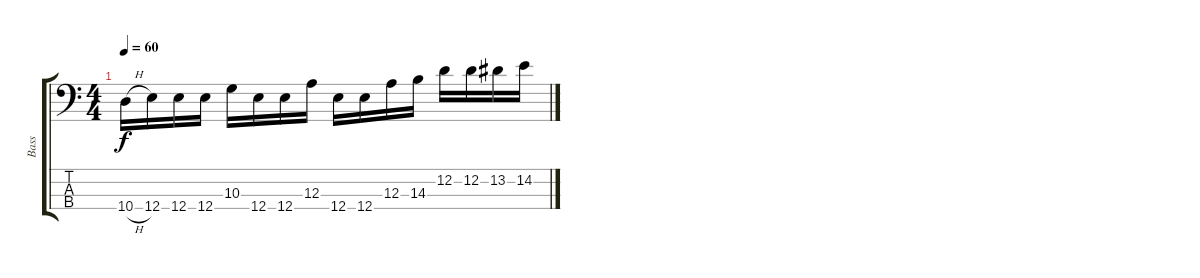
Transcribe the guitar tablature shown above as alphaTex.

\track ("Bass" "Bass") {instrument electricbassfinger}
\staff {score tabs}
\tuning (G2 D2 A1 E1) {hide}
\ts (4 4)
\tempo 60
\clef f4
\ks c
10.4{h}.16{dy f} 12.4.16 12.4.16 12.4.16 10.3.16 12.4.16 12.4.16 12.3.16 12.4.16 12.4.16 12.3.16 14.3.16 12.2.16 12.2.16 13.2.16 14.2.16
